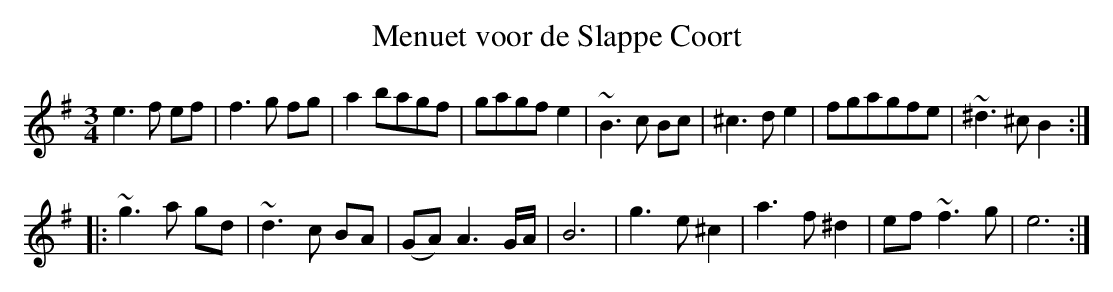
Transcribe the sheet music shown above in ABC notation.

X:1
T:Menuet voor de Slappe Coort
M:3/4
K:Emin
e3f ef|f3g fg|a2bagf|gagfe2|~B3c Bc|^c3de2|fgagfe|~^d3^cB2:|
|:~g3a gd|~d3c BA|(GA)A3G/A/|B6|g3e^c2|a3f^d2|ef~f3g|e6:|
